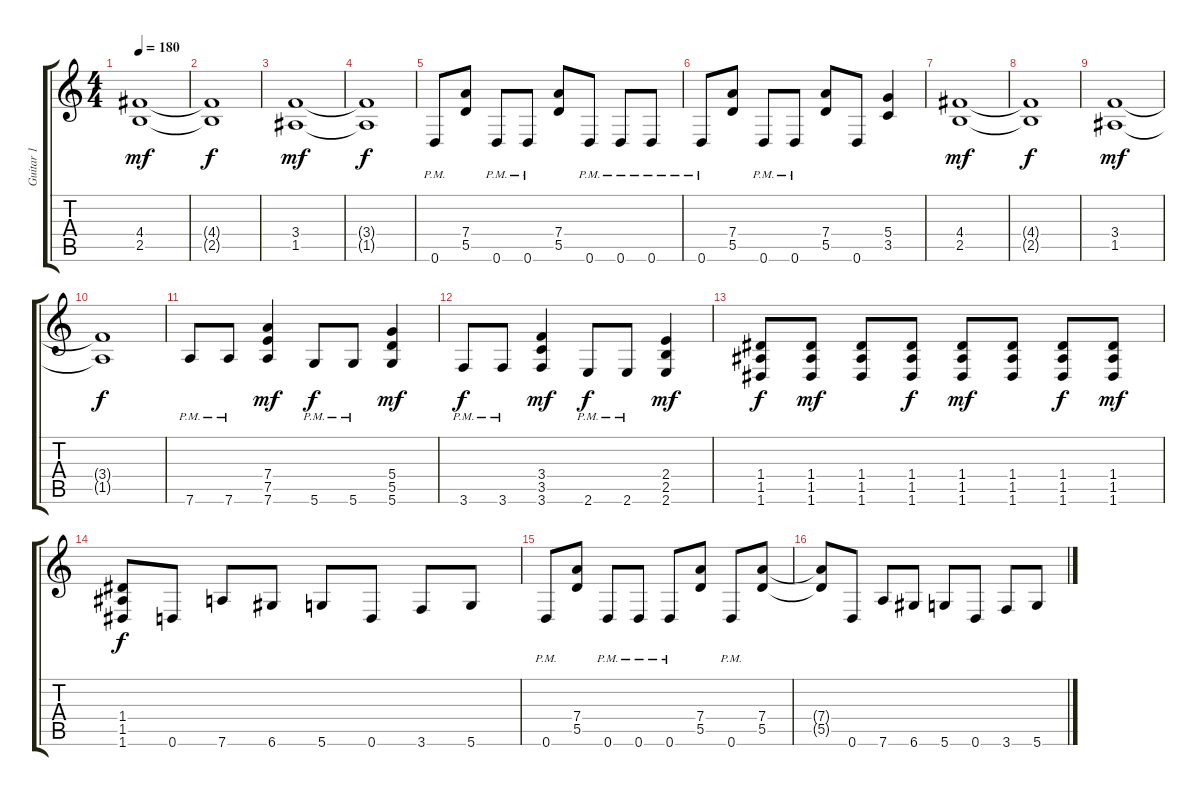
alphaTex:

\track ("Guitar 1" "Guitar 1") {instrument overdrivenguitar}
\staff {score tabs}
\tuning (E4 B3 G3 D3 A2 D2) {hide}
\ts (4 4)
\tempo 180
\clef g2
\ks c
(4.4 2.5).1{dy mf} |
(4.4{t} 2.5{t}).1{dy f} |
(3.4 1.5).1{dy mf} |
(3.4{t} 1.5{t}).1{dy f} |
0.6{pm}.8 (7.4 5.5).8 0.6{pm}.8 0.6{pm}.8 (7.4 5.5).8 0.6{pm}.8 0.6{pm}.8 0.6{pm}.8 |
0.6{pm}.8 (7.4 5.5).8 0.6{pm}.8 0.6{pm}.8 (7.4 5.5).8 0.6.8 (5.4 3.5).4 |
(4.4 2.5).1{dy mf} |
(4.4{t} 2.5{t}).1{dy f} |
(3.4 1.5).1{dy mf} |
(3.4{t} 1.5{t}).1{dy f} |
7.6{pm}.8 7.6{pm}.8 (7.4 7.5 7.6).4{dy mf} 5.6{pm}.8{dy f} 5.6{pm}.8 (5.4 5.5 5.6).4{dy mf} |
3.6{pm}.8{dy f} 3.6{pm}.8 (3.4 3.5 3.6).4{dy mf} 2.6{pm}.8{dy f} 2.6{pm}.8 (2.4 2.5 2.6).4{dy mf} |
(1.4 1.5 1.6).8{dy f} (1.4 1.5 1.6).8{dy mf} (1.4 1.5 1.6).8 (1.4 1.5 1.6).8{dy f} (1.4 1.5 1.6).8{dy mf} (1.4 1.5 1.6).8 (1.4 1.5 1.6).8{dy f} (1.4 1.5 1.6).8{dy mf} |
(1.4 1.5 1.6).8{dy f} 0.6.8 7.6.8 6.6.8 5.6.8 0.6.8 3.6.8 5.6.8 |
0.6{pm}.8 (7.4 5.5).8 0.6{pm}.8 0.6{pm}.8 0.6{pm}.8 (7.4 5.5).8 0.6{pm}.8 (7.4 5.5).8 |
(7.4{t} 5.5{t}).8 0.6.8 7.6.8 6.6.8 5.6.8 0.6.8 3.6.8 5.6.8
